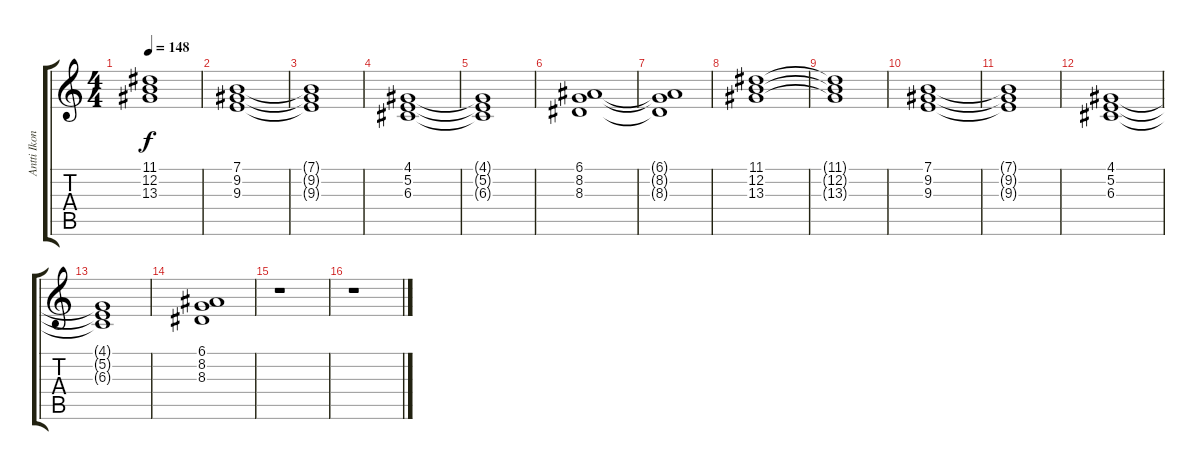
\track ("Antti Ikonen" "Antti Ikon") {instrument choiraahs}
\staff {score tabs}
\tuning (E4 B3 G3 D3 A2 E2) {hide}
\ts (4 4)
\tempo 148
\clef g2
\ks c
(11.1{t} 12.2{t} 13.3{t}).1{dy f} |
(7.1 9.2 9.3).1 |
(7.1{t} 9.2{t} 9.3{t}).1 |
(4.1 5.2 6.3).1 |
(4.1{t} 5.2{t} 6.3{t}).1 |
(6.1 8.2 8.3).1 |
(6.1{t} 8.2{t} 8.3{t}).1 |
(11.1 12.2 13.3).1 |
(11.1{t} 12.2{t} 13.3{t}).1 |
(7.1 9.2 9.3).1 |
(7.1{t} 9.2{t} 9.3{t}).1 |
(4.1 5.2 6.3).1 |
(4.1{t} 5.2{t} 6.3{t}).1 |
(6.1 8.2 8.3).1 |
r.1 |
r.1
